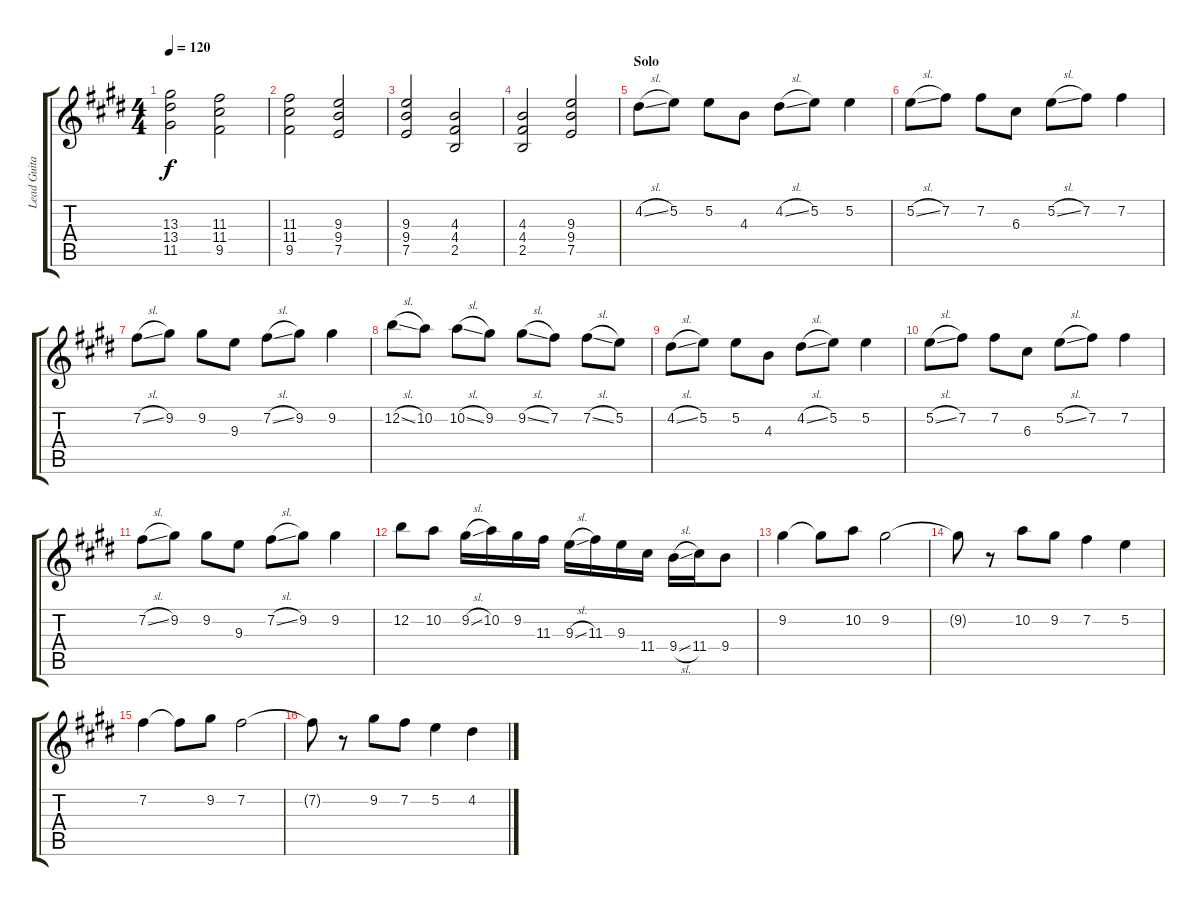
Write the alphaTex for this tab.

\track ("Lead Guitar" "Lead Guita") {instrument distortionguitar}
\staff {score tabs}
\tuning (E4 B3 G3 D3 A2 E2) {hide}
\ts (4 4)
\tempo 120
\clef g2
\ks e
(13.3 13.4 11.5).2{dy f} (11.3 11.4 9.5).2 |
(11.3 11.4 9.5).2 (9.3 9.4 7.5).2 |
(9.3 9.4 7.5).2 (4.3 4.4 2.5).2 |
(4.3 4.4 2.5).2 (9.3 9.4 7.5).2 |
\section ("" "Solo")
4.2{sl}.8 5.2.8 5.2.8 4.3.8 4.2{sl}.8 5.2.8 5.2.4 |
5.2{sl}.8 7.2.8 7.2.8 6.3.8 5.2{sl}.8 7.2.8 7.2.4 |
7.2{sl}.8 9.2.8 9.2.8 9.3.8 7.2{sl}.8 9.2.8 9.2.4 |
12.2{sl}.8 10.2.8 10.2{sl}.8 9.2.8 9.2{sl}.8 7.2.8 7.2{sl}.8 5.2.8 |
4.2{sl}.8 5.2.8 5.2.8 4.3.8 4.2{sl}.8 5.2.8 5.2.4 |
5.2{sl}.8 7.2.8 7.2.8 6.3.8 5.2{sl}.8 7.2.8 7.2.4 |
7.2{sl}.8 9.2.8 9.2.8 9.3.8 7.2{sl}.8 9.2.8 9.2.4 |
12.2.8 10.2.8 9.2{sl}.16 10.2.16 9.2.16 11.3.16 9.3{sl}.16 11.3.16 9.3.16 11.4.16 9.4{sl}.16 11.4.16 9.4.8 |
9.2.4 9.2{t}.8 10.2.8 9.2.2 |
9.2{t}.8 r.8 10.2.8 9.2.8 7.2.4 5.2.4 |
7.2.4 7.2{t}.8 9.2.8 7.2.2 |
7.2{t}.8 r.8 9.2.8 7.2.8 5.2.4 4.2.4
